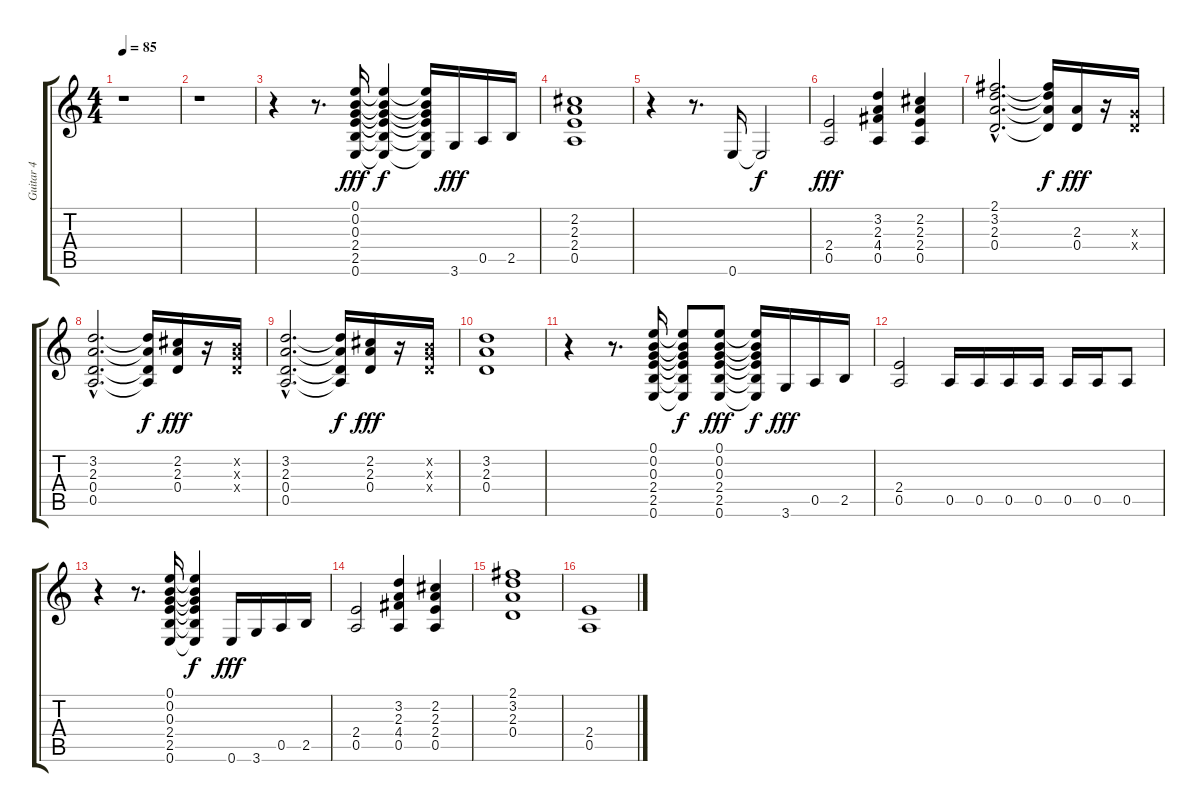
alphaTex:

\track ("Guitar 4" "Guitar 4") {instrument distortionguitar}
\staff {score tabs}
\tuning (E4 B3 G3 D3 A2 E2) {hide}
\ts (4 4)
\tempo 85
\clef g2
\ks c
r.1{dy f} |
r.1 |
r.4 r.8{d} (0.1 0.2 0.3 2.4 2.5 0.6).16{dy fff} (0.1{t} 0.2{t} 0.3{t} 2.4{t} 2.5{t} 0.6{t}).4{dy f} (0.1{t} 0.2{t} 0.3{t} 2.4{t} 2.5{t} 0.6{t}).16 3.6.16{dy fff} 0.5.16 2.5.16 |
(2.2 2.3 2.4 0.5).1 |
r.4 r.8{d} 0.6.16 0.6{t}.2{dy f} |
(2.4 0.5).2{dy fff} (3.2 2.3 4.4 0.5).4 (2.2 2.3 2.4 0.5).4 |
(2.1{hac} 3.2{hac} 2.3{hac} 0.4{hac}).2{d} (2.1{t} 3.2{t} 2.3{t} 0.4{t}).16{dy f} (2.3 0.4).16{dy fff} r.16 (0.3{x} 0.4{x}).16 |
(3.2{hac} 2.3{hac} 0.4{hac} 0.5{hac}).2{d} (3.2{t} 2.3{t} 0.4{t} 0.5{t}).16{dy f} (2.2 2.3 0.4).16{dy fff} r.16 (0.2{x} 0.3{x} 0.4{x}).16 |
(3.2{hac} 2.3{hac} 0.4{hac} 0.5{hac}).2{d} (3.2{t} 2.3{t} 0.4{t} 0.5{t}).16{dy f} (2.2 2.3 0.4).16{dy fff} r.16 (0.2{x} 0.3{x} 0.4{x}).16 |
(3.2 2.3 0.4).1 |
r.4 r.8{d} (0.1 0.2 0.3 2.4 2.5 0.6).16 (0.1{t} 0.2{t} 0.3{t} 2.4{t} 2.5{t} 0.6{t}).8{dy f} (0.1 0.2 0.3 2.4 2.5 0.6).8{dy fff} (0.1{t} 0.2{t} 0.3{t} 2.4{t} 2.5{t} 0.6{t}).16{dy f} 3.6.16{dy fff} 0.5.16 2.5.16 |
(2.4 0.5).2 0.5.16 0.5.16 0.5.16 0.5.16 0.5.16 0.5.16 0.5.8 |
r.4 r.8{d} (0.1 0.2 0.3 2.4 2.5 0.6).16 (0.1{t} 0.2{t} 0.3{t} 2.4{t} 2.5{t} 0.6{t}).4{dy f} 0.6.16{dy fff} 3.6.16 0.5.16 2.5.16 |
(2.4 0.5).2 (3.2 2.3 4.4 0.5).4 (2.2 2.3 2.4 0.5).4 |
(2.1 3.2 2.3 0.4).1 |
(2.4 0.5).1
